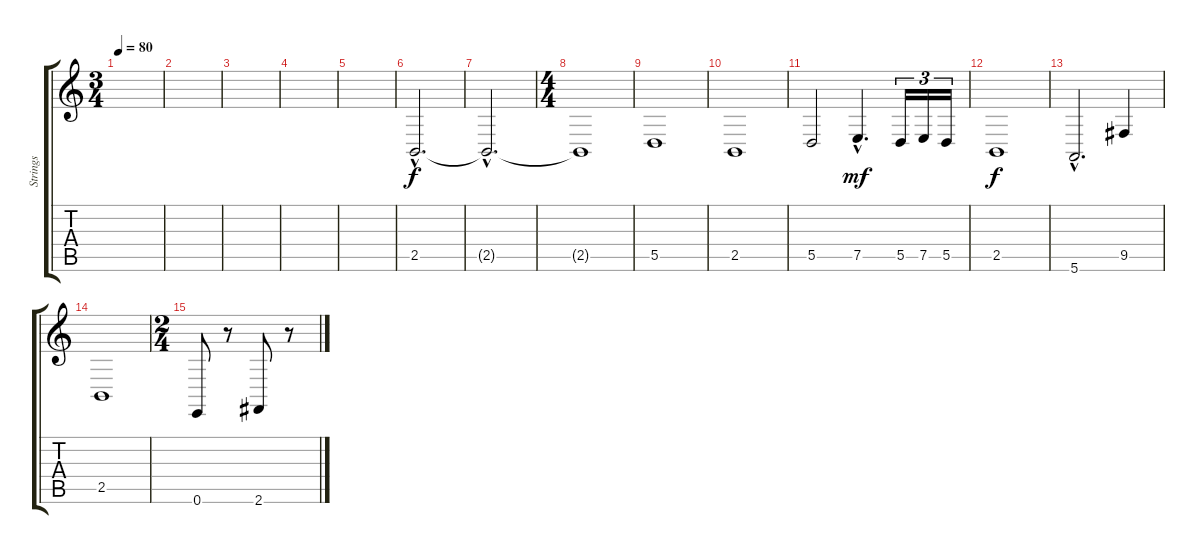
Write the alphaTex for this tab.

\track ("Strings" "Strings") {instrument stringensemble2}
\staff {score tabs}
\tuning (E4 B3 G3 D3 A2 E2) {hide}
\ts (3 4)
\tempo 80
\clef g2
\ks c
|
|
|
|
|
2.5{hac}.2{d volume 12 balance 8 instrument stringensemble2} |
2.5{hac t}.2{d} |
\ts (4 4)
2.5{t}.1 |
5.5.1 |
2.5.1 |
5.5.2 7.5{hac}.4{d dy mf instrument stringensemble1} 5.5.16{tu (3 2)} 7.5.16{tu (3 2)} 5.5.16{tu (3 2)} |
2.5.1{dy f} |
5.6{hac}.2{d instrument stringensemble2} 9.5.4 |
2.5.1 |
\ts (2 4)
0.6.8 r.8 2.6.8 r.8
